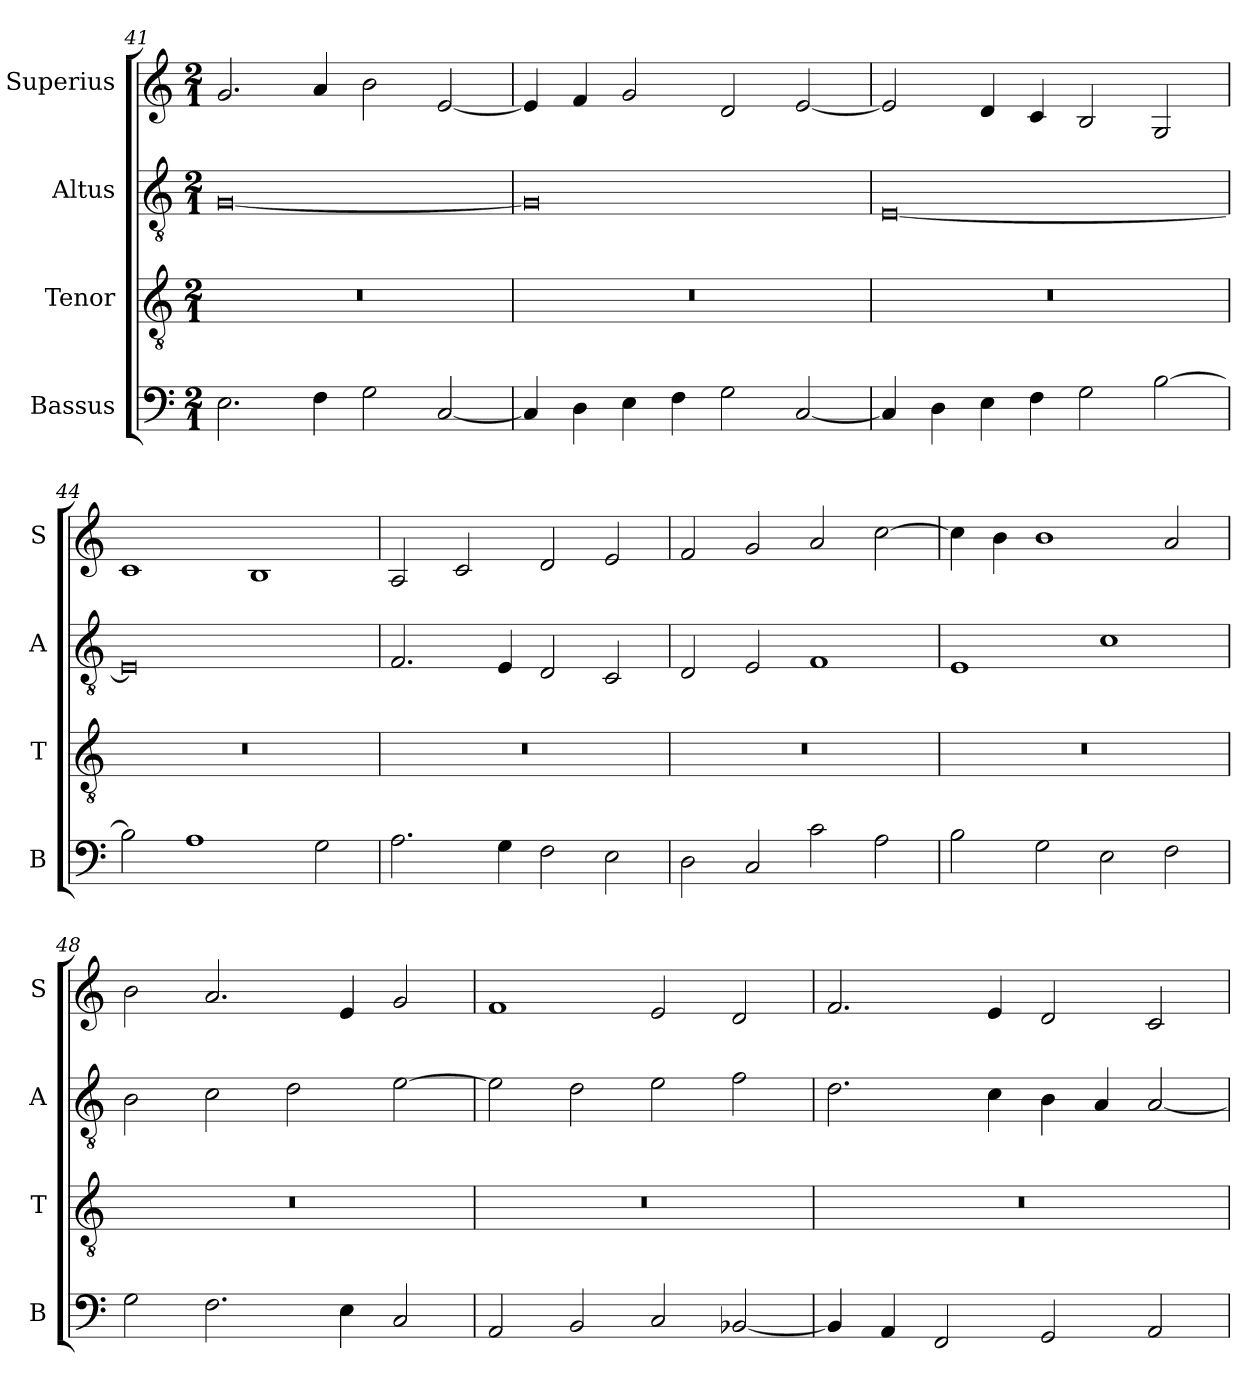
**kern	**kern	**kern	**kern
*part4	*part3	*part2	*part1
*staff4	*staff3	*staff2	*staff1
*I"Bassus	*I"Tenor	*I"Altus	*I"Superius
*I'B	*I'T	*I'A	*I'S
*clefF4	*clefGv2	*clefGv2	*clefG2
*k[]	*k[]	*k[]	*k[]
*M2/1	*M2/1	*M2/1	*M2/1
=41	=41	=41	=41
2.E	0r	[0G	2.g
4F	.	.	4a
2G	.	.	2b
[2C	.	.	[2e
=42	=42	=42	=42
4C]	0r	0G]	4e]
4D	.	.	4f
4E	.	.	2g
4F	.	.	.
2G	.	.	2d
[2C	.	.	[2e
=43	=43	=43	=43
4C]	0r	[0E	2e]
4D	.	.	.
4E	.	.	4d
4F	.	.	4c
2G	.	.	2B
[2B	.	.	2G
=44	=44	=44	=44
2B]	0r	0E]	1c
1A	.	.	.
.	.	.	1B
2G	.	.	.
=45	=45	=45	=45
2.A	0r	2.F	2A
.	.	.	2c
4G	.	4E	.
2F	.	2D	2d
2E	.	2C	2e
=46	=46	=46	=46
2D	0r	2D	2f
2C	.	2E	2g
2c	.	1F	2a
2A	.	.	[2cc
=47	=47	=47	=47
2B	0r	1E	4cc]
.	.	.	4b
2G	.	.	1b
2E	.	1c	.
2F	.	.	2a
=48	=48	=48	=48
2G	0r	2B	2b
2.F	.	2c	2.a
.	.	2d	.
4E	.	.	4e
2C	.	[2e	2g
=49	=49	=49	=49
2AA	0r	2e]	1f
2BB	.	2d	.
2C	.	2e	2e
[2BB-X	.	2f	2d
=50	=50	=50	=50
4BB-]	0r	2.d	2.f
4AA	.	.	.
2FF	.	.	.
.	.	4c	4e
2GG	.	4B	2d
.	.	4A	.
2AA	.	[2A	2c
=	=	=	=
*-	*-	*-	*-
